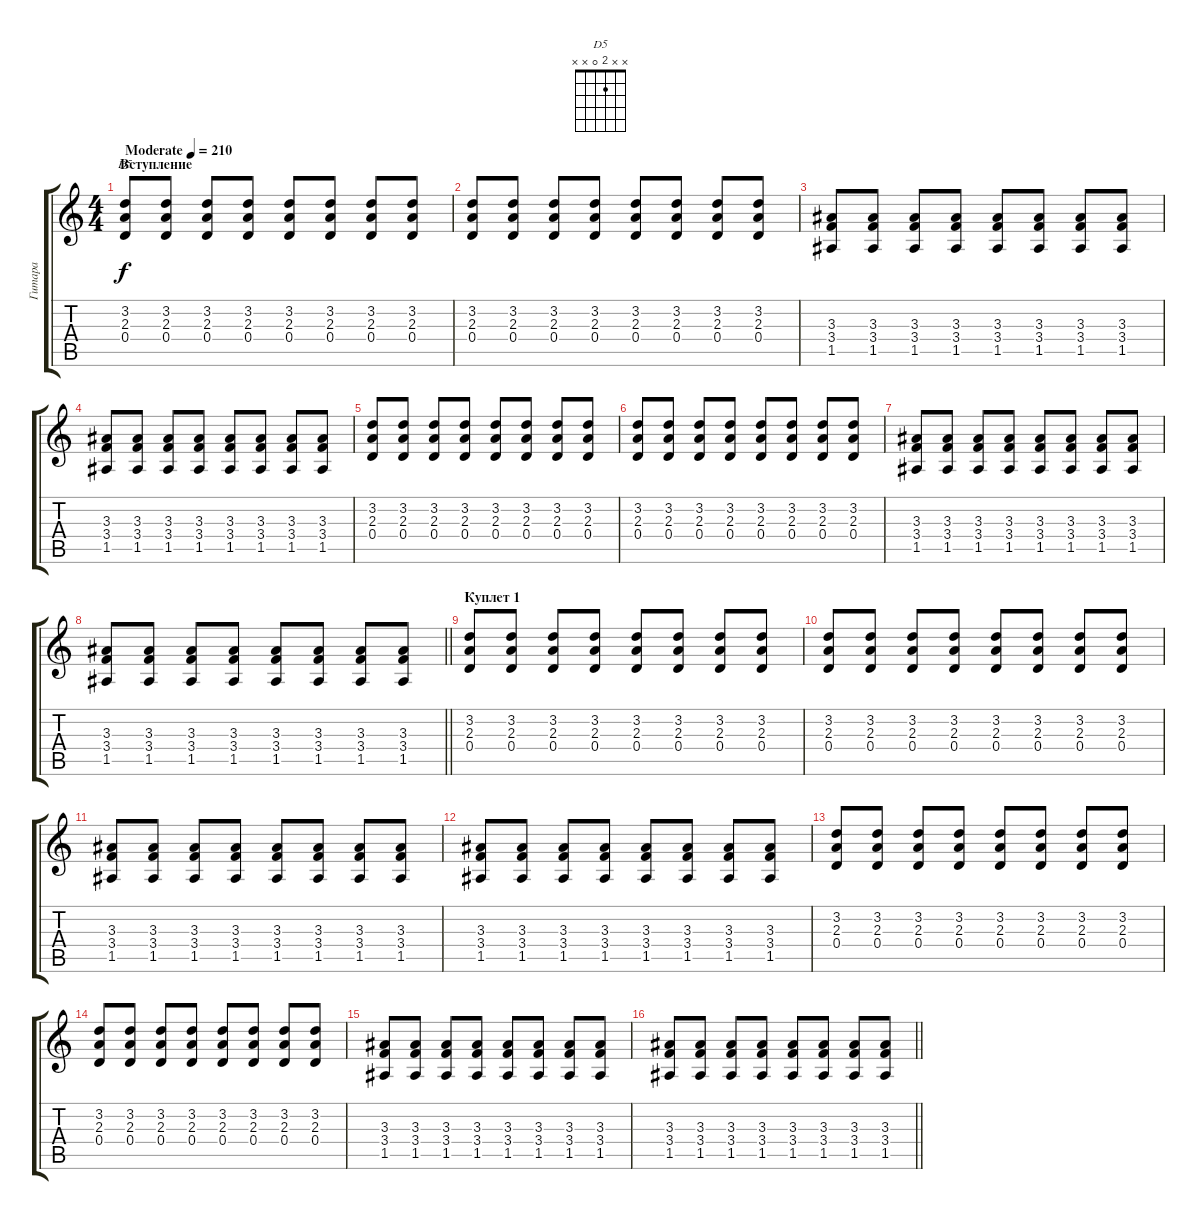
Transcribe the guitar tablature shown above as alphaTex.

\track ("Гитара" "Гитара") {instrument distortionguitar}
\staff {score tabs}
\tuning (E4 B3 G3 D3 A2 E2) {hide}
\chord ("D5" x x 2 0 x x)
\ts (4 4)
\section ("" "Вступление")
\tempo (210 "Moderate")
\clef g2
\ks c
(3.2 2.3 0.4).8{ch "D5" dy f instrument distortionguitar} (3.2 2.3 0.4).8 (3.2 2.3 0.4).8 (3.2 2.3 0.4).8 (3.2 2.3 0.4).8 (3.2 2.3 0.4).8 (3.2 2.3 0.4).8 (3.2 2.3 0.4).8 |
(3.2 2.3 0.4).8 (3.2 2.3 0.4).8 (3.2 2.3 0.4).8 (3.2 2.3 0.4).8 (3.2 2.3 0.4).8 (3.2 2.3 0.4).8 (3.2 2.3 0.4).8 (3.2 2.3 0.4).8 |
(3.3 3.4 1.5).8 (3.3 3.4 1.5).8 (3.3 3.4 1.5).8 (3.3 3.4 1.5).8 (3.3 3.4 1.5).8 (3.3 3.4 1.5).8 (3.3 3.4 1.5).8 (3.3 3.4 1.5).8 |
(3.3 3.4 1.5).8 (3.3 3.4 1.5).8 (3.3 3.4 1.5).8 (3.3 3.4 1.5).8 (3.3 3.4 1.5).8 (3.3 3.4 1.5).8 (3.3 3.4 1.5).8 (3.3 3.4 1.5).8 |
(3.2 2.3 0.4).8 (3.2 2.3 0.4).8 (3.2 2.3 0.4).8 (3.2 2.3 0.4).8 (3.2 2.3 0.4).8 (3.2 2.3 0.4).8 (3.2 2.3 0.4).8 (3.2 2.3 0.4).8 |
(3.2 2.3 0.4).8 (3.2 2.3 0.4).8 (3.2 2.3 0.4).8 (3.2 2.3 0.4).8 (3.2 2.3 0.4).8 (3.2 2.3 0.4).8 (3.2 2.3 0.4).8 (3.2 2.3 0.4).8 |
(3.3 3.4 1.5).8 (3.3 3.4 1.5).8 (3.3 3.4 1.5).8 (3.3 3.4 1.5).8 (3.3 3.4 1.5).8 (3.3 3.4 1.5).8 (3.3 3.4 1.5).8 (3.3 3.4 1.5).8 |
\barLineRight lightlight
(3.3 3.4 1.5).8 (3.3 3.4 1.5).8 (3.3 3.4 1.5).8 (3.3 3.4 1.5).8 (3.3 3.4 1.5).8 (3.3 3.4 1.5).8 (3.3 3.4 1.5).8 (3.3 3.4 1.5).8 |
\section ("" "Куплет 1")
(3.2 2.3 0.4).8 (3.2 2.3 0.4).8 (3.2 2.3 0.4).8 (3.2 2.3 0.4).8 (3.2 2.3 0.4).8 (3.2 2.3 0.4).8 (3.2 2.3 0.4).8 (3.2 2.3 0.4).8 |
(3.2 2.3 0.4).8 (3.2 2.3 0.4).8 (3.2 2.3 0.4).8 (3.2 2.3 0.4).8 (3.2 2.3 0.4).8 (3.2 2.3 0.4).8 (3.2 2.3 0.4).8 (3.2 2.3 0.4).8 |
(3.3 3.4 1.5).8 (3.3 3.4 1.5).8 (3.3 3.4 1.5).8 (3.3 3.4 1.5).8 (3.3 3.4 1.5).8 (3.3 3.4 1.5).8 (3.3 3.4 1.5).8 (3.3 3.4 1.5).8 |
(3.3 3.4 1.5).8 (3.3 3.4 1.5).8 (3.3 3.4 1.5).8 (3.3 3.4 1.5).8 (3.3 3.4 1.5).8 (3.3 3.4 1.5).8 (3.3 3.4 1.5).8 (3.3 3.4 1.5).8 |
(3.2 2.3 0.4).8 (3.2 2.3 0.4).8 (3.2 2.3 0.4).8 (3.2 2.3 0.4).8 (3.2 2.3 0.4).8 (3.2 2.3 0.4).8 (3.2 2.3 0.4).8 (3.2 2.3 0.4).8 |
(3.2 2.3 0.4).8 (3.2 2.3 0.4).8 (3.2 2.3 0.4).8 (3.2 2.3 0.4).8 (3.2 2.3 0.4).8 (3.2 2.3 0.4).8 (3.2 2.3 0.4).8 (3.2 2.3 0.4).8 |
(3.3 3.4 1.5).8 (3.3 3.4 1.5).8 (3.3 3.4 1.5).8 (3.3 3.4 1.5).8 (3.3 3.4 1.5).8 (3.3 3.4 1.5).8 (3.3 3.4 1.5).8 (3.3 3.4 1.5).8 |
\barLineRight lightlight
(3.3 3.4 1.5).8 (3.3 3.4 1.5).8 (3.3 3.4 1.5).8 (3.3 3.4 1.5).8 (3.3 3.4 1.5).8 (3.3 3.4 1.5).8 (3.3 3.4 1.5).8 (3.3 3.4 1.5).8
